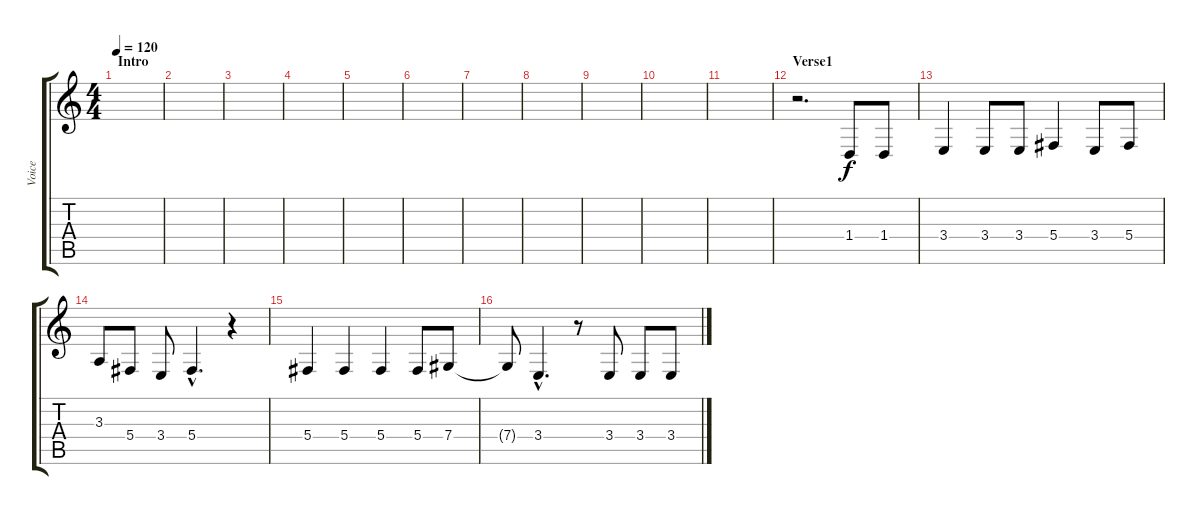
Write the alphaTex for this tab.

\track ("Voice" "Voice") {instrument oboe}
\staff {score tabs}
\tuning (Eb4 Bb3 Gb3 Db3 Ab2 Eb2) {hide}
\ts (4 4)
\section ("" "Intro")
\tempo 120
\clef g2
\ks c
|
|
|
|
|
|
|
|
|
|
|
\section ("" "Verse1")
r.2{d} 1.4.8 1.4.8 |
3.4.4 3.4.8 3.4.8 5.4.4 3.4.8 5.4.8 |
3.3.8 5.4.8 3.4.8 5.4{hac}.4{d} r.4 |
5.4.4 5.4.4 5.4.4 5.4.8 7.4.8 |
7.4{t}.8 3.4{hac}.4{d} r.8 3.4.8 3.4.8 3.4.8
